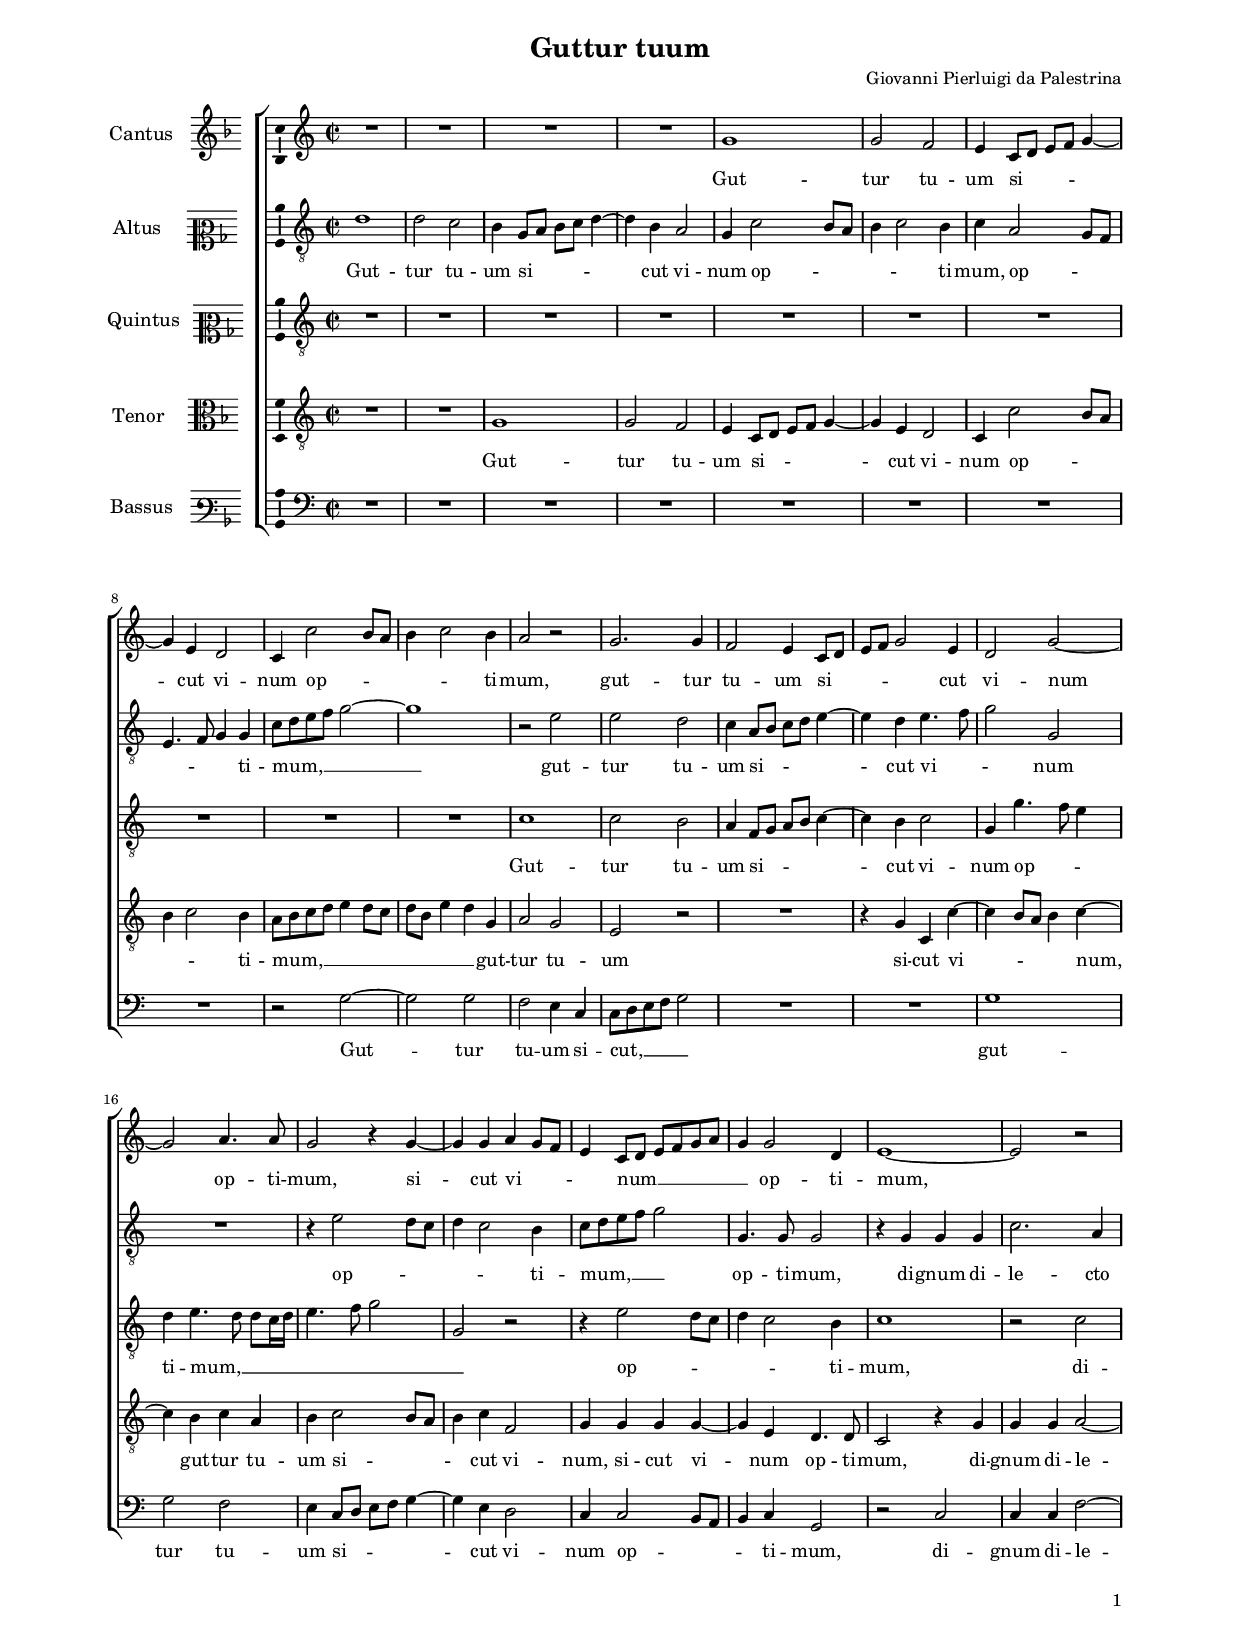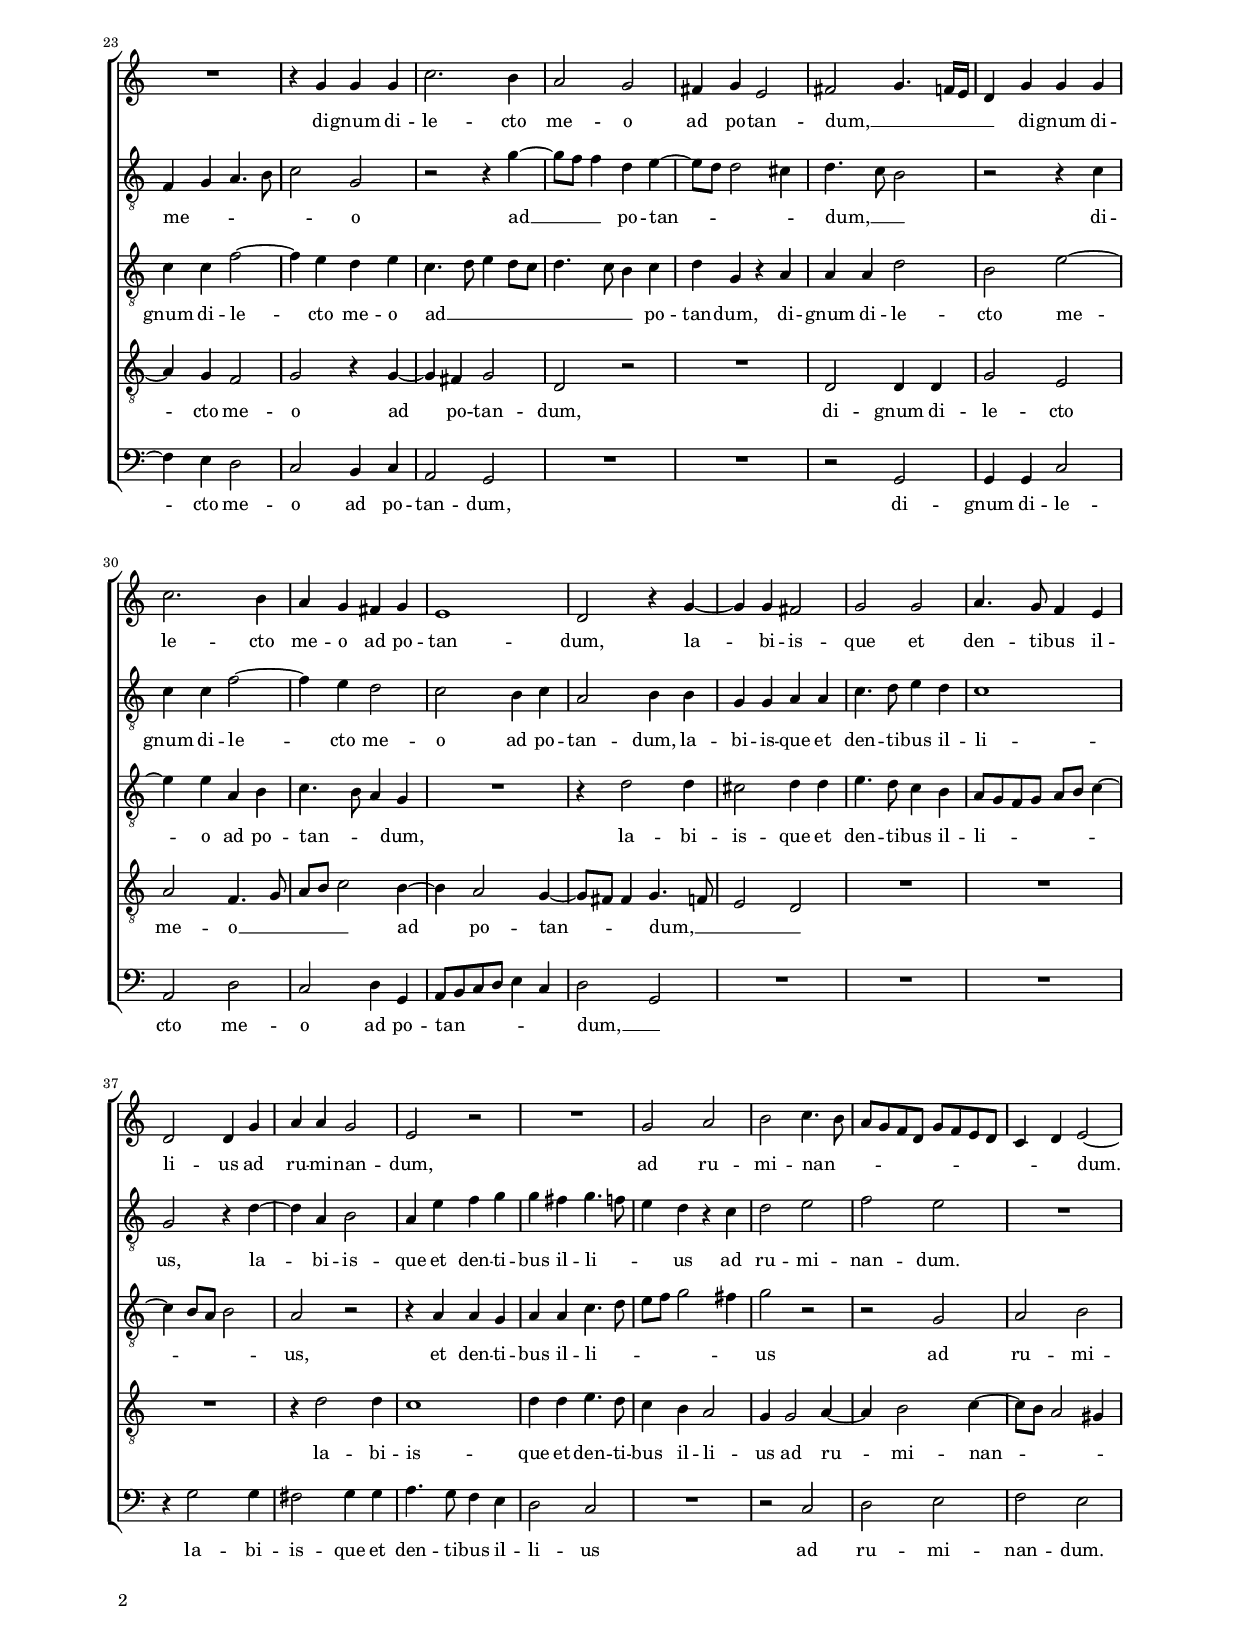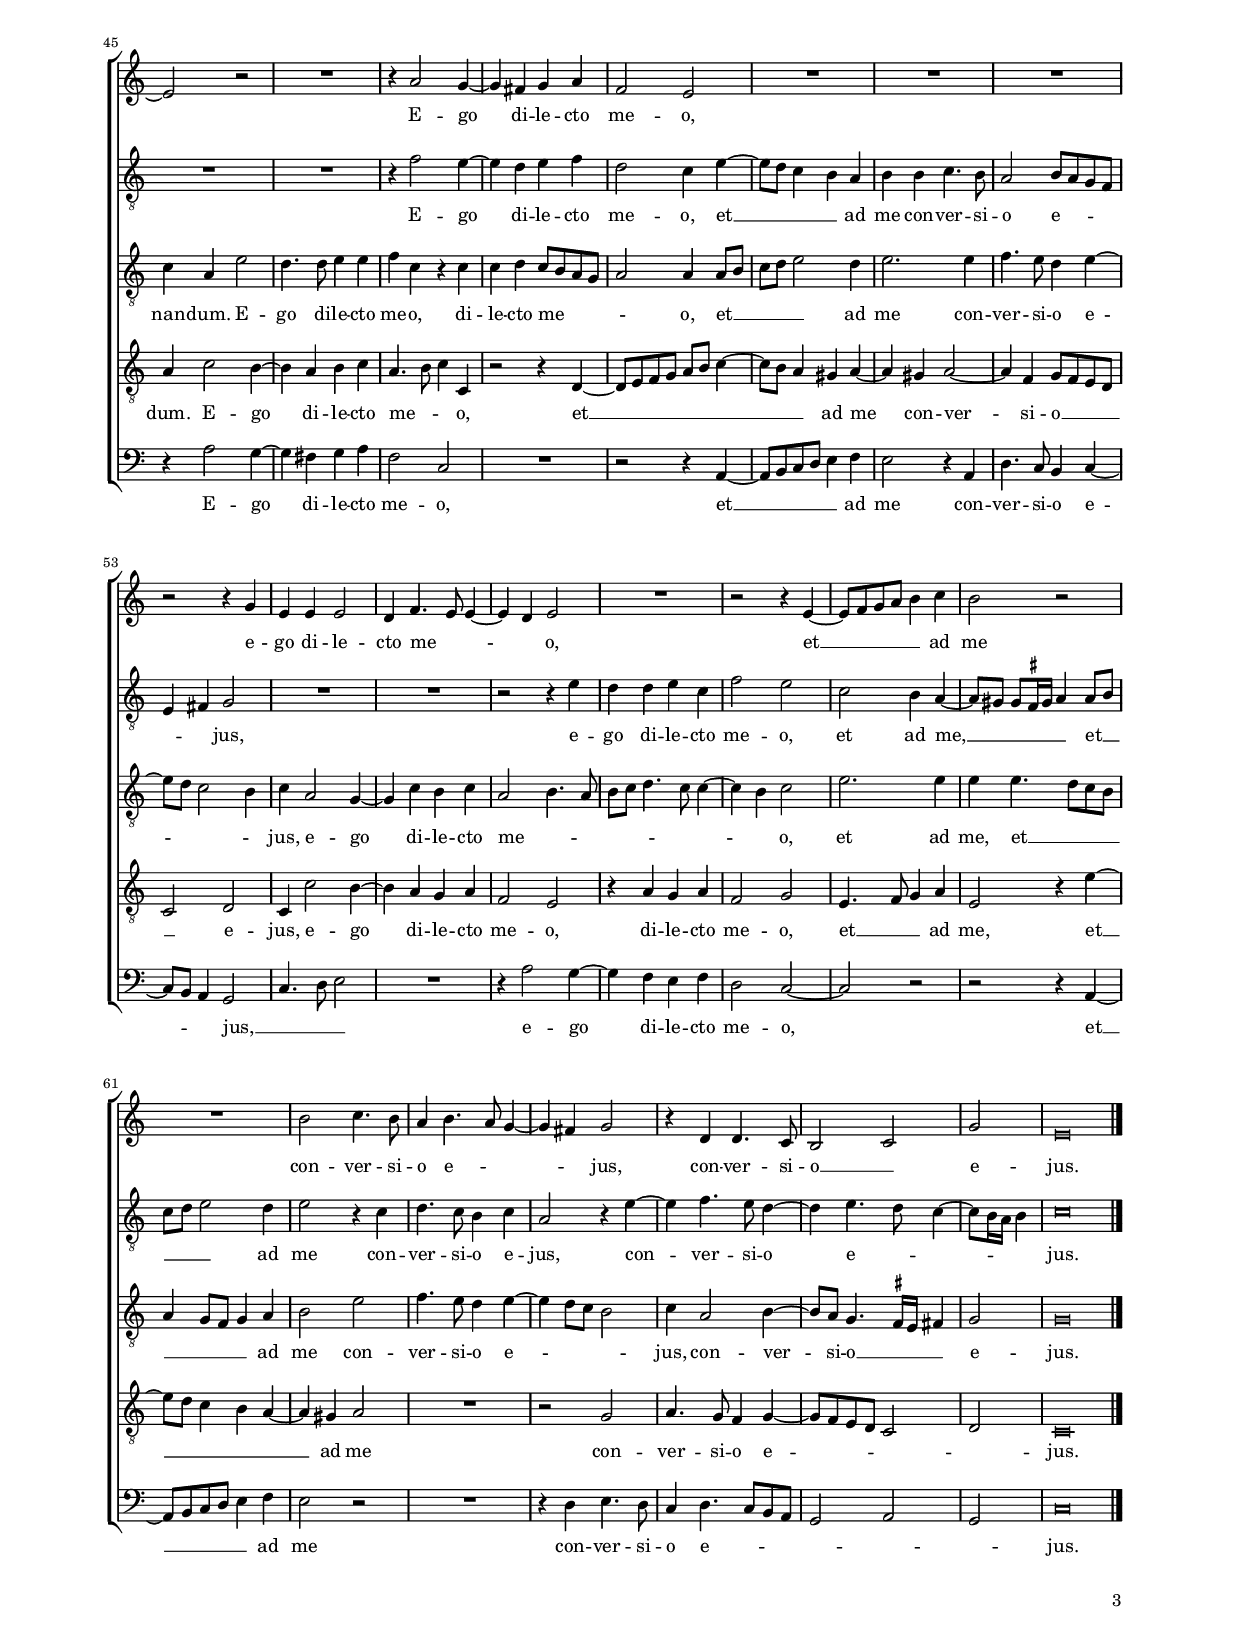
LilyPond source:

\header
{
  title="Guttur tuum"
  composer="Giovanni Pierluigi da Palestrina"
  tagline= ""
}

\version "2.24.0"
\language deutsch
#(set-global-staff-size 15)
% #(set-default-paper-size "letter")
#(ly:set-option 'point-and-click #f)


\paper
	{
	top-margin = 1.8 \cm
	bottom-margin = 1.2 \cm
	left-margin = 2 \cm
	right-margin = 2 \cm
	ragged-bottom = ##f
	ragged-last-bottom = ##t
	print-page-number = ##f
	system-system-spacing = #'((basic-distance . 16) (minimum-distance . 14) (padding . 5) (strechability . 150))
	oddFooterMarkup=\markup   \fill-line { "" \fromproperty #'page:page-number-string }
	evenFooterMarkup=\markup  \fill-line { \fromproperty #'page:page-number-string "" }
	last-bottom-spacing = #'((basic-distance . 12) (minimum-distance . 7) (padding . 4))
	systems-per-page = 3
	page-count = 3
%	min-systems-per-page = 3
	markup-system-spacing.basic-distance = #12
	}

	
global = {
	\key f \major
	\time 2/2
	\set Score.tempoHideNote = ##t
	\tempo 4 = 95
	\skip 1*66
	\set Score.measureLength = #(ly:make-moment 1/2)
	\skip 2*1
	\set Score.measureLength = #(ly:make-moment 2/1)
	\skip 1*2 \bar "|."
	}

	ficta = { \once \set suggestAccidentals = ##t }

	forget = #(define-music-function (music) (ly:music?) #{
		\accidentalStyle forget
		$music
		\accidentalStyle default
		#})

	m = \melisma
	me = \melismaEnd
%	\mark \markup { \fontsize #-3 \note  {2} #1 = \fontsize #-3 \note {2.} #1 }



incipitcantus = \markup { \score {
	{
	\set Staff.instrumentName = \markup { \fontsize #1 "Cantus" }
	\key f \major
	\clef violin
	s4 \bar ""
	}
	\layout  {
	raggedright = ##t
	indent = 1.6 \cm
	line-width = 2.4\cm
	\context { \Staff \remove Time_signature_engraver }
	\override Staff.Clef.Y-extent = #'(0 . 0)
	}} \hspace #1 }

      
incipitaltus = \markup { \score {
	{
	\set Staff.instrumentName = \markup { \fontsize #1 "Altus" }
	\key f \major
	\clef mezzosoprano
	s4 \bar ""
	}
	\layout  {
	raggedright = ##t
	indent = 1.6 \cm
	line-width = 2.4\cm
	\context { \Staff \remove Time_signature_engraver }
	\override Staff.Clef.Y-extent = #'(0 . 0)
	}} \hspace #1 }
      
      
incipitquintus = \markup { \score {
	{
	\set Staff.instrumentName = \markup { \fontsize #1 "Quintus" }
	\key f \major
	\clef mezzosoprano
	s4 \bar ""
	}
	\layout  {
	raggedright = ##t
	indent = 1.6 \cm
	line-width = 2.4\cm
	\context { \Staff \remove Time_signature_engraver }
	\override Staff.Clef.Y-extent = #'(0 . 0)
	}} \hspace #1 }
    

incipittenor = \markup { \score {
	{
	\set Staff.instrumentName = \markup { \fontsize #1 "Tenor" }
	\key f \major
	\clef alto
	s4 \bar ""
	}
	\layout  {
	raggedright = ##t
	indent = 1.6 \cm
	line-width = 2.4\cm
	\context { \Staff \remove Time_signature_engraver }
	\override Staff.Clef.Y-extent = #'(0 . 0)
	}} \hspace #1 }
      
      
incipitbassus = \markup { \score {
	{
	\set Staff.instrumentName = \markup { \fontsize #1 "Bassus" }
	\key f \major
	\clef varbaritone
	s4 \bar ""
	}
	\layout  {
	raggedright = ##t
	indent = 1.6 \cm
	line-width = 2.4\cm
	\context { \Staff \remove Time_signature_engraver }
	\override Staff.Clef.Y-extent = #'(0 . 0)
	}} \hspace #1 }


cantus =  \relative c''
	{
	R1
	R1
	R1
	R1
%5
	c1 |
	c2 b
	a4 f8 g a b c4~
	c4 a g2
	f4 f'2 e8 d
%10
	e4 f2 e4 |
	d2 r
	c2. c4
	b2 a4 f8 g
	a8 b c2 a4
%15
	g2 c~ |
	c2 d4. d8
	c2 r4 c~
	c4 c d c8 b
	a4 f8 g a b c d
%20
	c4 c2 g4 |
	a1~
	a2 r
	R1
	r4 c c c
%25
	f2. e4 |
	d2 c
	h4 c a2
	h2 c4. b16 a
	g4 c c c
%30
	f2. e4 |
	d4 c h c
	a1
	g2 r4 c~
	c4 c h2
%35
	c2 c |
	d4. c8 b4 a
	g2 g4 c
	d4 d c2
	a2 r
%40
	R1 |
	c2 d
	e2 f4. e8
	d8 c b g c b a g
	f4 g a2~
%45
	a2 r |
	R1
	r4 d2 c4~
	c4 h c d
	b2 a
%50
	R1 |
	R1
	R1
	r2 r4 c
	a4 a a2
%55
	g4 b4. a8 a4~ |
	a4 g a2
	R1
	r2 r4 a~
	a8 b c d e4 f
%60
	e2 r |
	R1
	e2 f4. e8
	d4 e4. d8 c4~
	c4 h c2
%65
	r4 g g4. f8 |
	e2 f
	c'2
	a\breve |
	}


altus =  \relative c'
	{
	g'1
	g2 f
	e4 c8 d e f g4~
	g4 e d2
%5
	c4 f2 e8 d |
	e4 f2 e4
	f4 d2 c8 b
	a4. b8 c4 c
	f8 g a b c2~
%10
	c1 |
	r2 a
	a2 g
	f4 d8 e f g a4~
	a4 g a4. b8
%15
	c2 c, |
	R1
	r4 a'2 g8 f
	g4 f2 e4
	f8 g a b c2
%20
	c,4. c8 c2 |
	r4 c c c
	f2. d4
	b4 c d4. e8
	f2 c
%25
	r2 r4 c'~ |
	c8 b b4 g a~
	a8 g g2 fis4
	g4. f8 e2
	r2 r4 f
%30
	f4 f b2~ |
	b4 a g2
	f2 e4 f
	d2 e4 e
	c4 c d d
%35
	f4. g8 a4 g |
	f1
	c2 r4 g'~
	g4 d e2
	d4 a' b c
%40
	c4 h c4. b8 |
	a4 g r f
	g2 a
	b2 a
	R1
%45
	R1 |
	R1
	r4 b2 a4~
	a4 g a b
	g2 f4 a~
%50
	a8 g f4 e d |
	e4 e f4. e8
	d2 e8 d c b
	a4 h c2
	R1
%55
	R1 |
	r2 r4 a'
	g4 g a f
	b2 a
	f2 e4 d~
%60
	d8 cis cis[ \ficta h16 cis] d4 d8 e |
	f8 g a2 g4
	a2 r4 f
	g4. f8 e4 f
	d2 r4 a'~
%65
	a4 b4. a8 g4~ |
	g4 a4. g8 f4~
	f8 e16 d e4
	f\breve |
	}


quintus =  \relative c'
	{
	R1
	R1
	R1
	R1
%5
	R1 |
	R1
	R1
	R1
	R1
%10
	R1 |
	f1
	f2 e
	d4 b8 c d e f4~
	f4 e f2
%15
	c4 c'4. b8 a4 |
	g4 a4. g8 g[ f16 g]
	a4. b8 c2
	c,2 r
	r4 a'2 g8 f
%20
	g4 f2 e4 |
	f1
	r2 f
	f4 f b2~
	b4 a g a
%25
	f4. g8 a4 g8 f |
	g4. f8 e4 f
	g4 c, r d
	d4 d g2
	e2 a~
%30
	a4 a d, e |
	f4. e8 d4 c
	R1
	r4 g'2 g4
	fis2 g4 g
%35
	a4. g8 f4 e |
	d8 c b c d e f4~
	f4 e8 d e2
	d2 r
	r4 d d c
%40
	d4 d f4. g8 |
	a8 b c2 h4
	c2 r
	r2 c,
	d2 e
%45
	f4 d a'2 |
	g4. g8 a4 a
	b4 f r f
	f4 g f8 e d c
	d2 d4 d8 e
%50
	f8 g a2 g4 |
	a2. a4
	b4. a8 g4 a~
	a8 g f2 e4
	f4 d2 c4~
%55
	c4 f e f |
	d2 e4. d8
	e8 f g4. f8 f4~
	f4 e f2
	a2. a4
%60
	a4 a4. g8 f e |
	d4 c8 b c4 d
	e2 a
	b4. a8 g4 a~
	a4 g8 f e2
%65
	f4 d2 e4~ |
	e8 d c4. \ficta h16 a h!4
	c2
	c\breve |
	}


tenor  =  \relative c'
	{
	R1
	R1
	c1
	c2 b
%5
	a4 f8 g a b c4~ |
	c4 a g2
	f4 f'2 e8 d
	e4 f2 e4
	d8 e f g a4 g8 f
%10
	g8 e a4 g c, |
	d2 c
	a2 r
	R1
	r4 c f, f'~
%15
	f4 e8 d e4 f~ |
	f4 e f d
	e4 f2 e8 d
	e4 f b,2
	c4 c c c~
%20
	c4 a g4. g8 |
	f2 r4 c'
	c4 c d2~
	d4 c b2
	c2 r4 c~
%25
	c4 h c2 |
	g2 r
	R1
	g2 g4 g
	c2 a
%30
	d2 b4. c8 |
	d8 e f2 e4~
	e4 d2 c4~
	c8 h h4 c4. b8
	a2 g
%35
	R1 |
	R1
	R1
	r4 g'2 g4
	f1
%40
	g4 g a4. g8 |
	f4 e d2
	c4 c2 d4~
	d4 e2 f4~
	f8 e d2 cis4
%45
	d4 f2 e4~ |
	e4 d e f
	d4. e8 f4 f,
	r2 r4 g~
	g8 a b c d e f4~
%50
	f8 e d4 cis d~ |
	d4 cis d2~
	d4 b c8 b a g
	f2 g
	f4 f'2 e4~
%55
	e4 d c d |
	b2 a
	r4 d c d
	b2 c
	a4. b8 c4 d
%60
	a2 r4 a'~ |
	a8 g f4 e d~
	d4 cis d2
	R1
	r2 c
%65
	d4. c8 b4 c~ |
	c8 b a g f2
	g2
	f\breve |
	}


bassus  =  \relative c
	{
	R1
	R1
	R1
	R1
%5
	R1 |
	R1
	R1
	R1
	r2 c'~
%10
	c2 c |
	b2 a4 f
	f8 g a b c2
	R1
	R1
%15
	c1 |
	c2 b
	a4 f8 g a b c4~
	c4 a g2
	f4 f2 e8 d
%20
	e4 f c2 |
	r2 f
	f4 f b2~
	b4 a g2
	f2 e4 f
%25
	d2 c |
	R1
	R1
	r2 c
	c4 c f2
%30
	d2 g |
	f2 g4 c,
	d8 e f g a4 f
	g2 c,
	R1
%35
	R1 |
	R1
	r4 c'2 c4
	h2 c4 c
	d4. c8 b4 a
%40
	g2 f |
	R1
	r2 f
	g2 a
	b2 a
%45
	r4 d2 c4~ |
	c4 h c d
	b2 f
	R1
	r2 r4 d~
%50
	d8 e f g a4 b |
	a2 r4 d,
	g4. f8 e4 f~
	f8 e d4 c2
	f4. g8 a2
%55
	R1 |
	r4 d2 c4~ |
	c4 b a b
	g2 f~
	f2 r
%60
	r2 r4 d~ |
	d8 e f g a4 b
	a2 r
	R1
	r4 g a4. g8
%65
	f4 g4. f8 e d |
	c2 d
	c2
	f\breve |
	}


lyricscantus = \lyricmode {
	Gut -- tur tu -- um si -- _ _ _ _ cut vi -- num op -- _ _ _ _ ti -- mum,
	gut -- tur tu -- um si -- _ _ _ _ cut vi -- num op -- ti -- mum,
	si -- cut vi -- _ _ _ num __ _ _ _ _ _ _ op -- ti -- mum,
	di -- gnum di -- le -- cto me -- o ad po -- tan -- dum, __ _ _ _ _
	di -- gnum di -- le -- cto me -- o ad po -- tan -- dum,
	la -- bi -- is -- que et den -- ti -- bus il -- li -- us ad ru -- mi -- nan -- dum,
	ad ru -- mi -- nan -- _ _ _ _ _ _ _ _ _ _ _ dum.
	E -- go di -- le -- cto me -- o,
	e -- go di -- le -- cto me -- _ _ _ o,
	et __ _ _ _ _ ad me con -- ver -- si -- o e -- _ _ _ jus,
	con -- ver -- si -- o __ _ e -- jus.
	}


lyricsaltus = \lyricmode {
	Gut -- tur tu -- um si -- _ _ _ _ cut vi -- num op -- _ _ _ _ ti -- mum,
	op -- _ _ _ _ _ ti -- mum, __ _ _ _ _
	gut -- tur tu -- um si -- _ _ _ _ cut vi -- _ _ num op -- _ _ _ _ ti -- mum, __ _ _ _ _
	op -- ti -- mum,
	di -- gnum di -- le -- cto me -- _ _ _ _ o ad __ _ _ po -- tan -- _ _ _ dum, __ _ _
	di -- gnum di -- le -- cto me -- o ad po -- tan -- dum,
	la -- bi -- is -- que et den -- ti -- bus il -- li -- us,
	la -- bi -- is -- que et den -- ti -- bus il -- li -- _ _ us ad ru -- mi -- nan -- dum.
	E -- go di -- le -- cto me -- o,
	et __ _ _ _ ad me con -- ver -- si -- o e -- _ _ _ _ _ jus,
	e -- go di -- le -- cto me -- o,
	et ad me, __ _ _ _ _ _ 
	et __ _ _ _ _ ad me con -- ver -- si -- o e -- jus,
	con -- ver -- si -- o e -- _ _ _ _ _ jus.
	}


lyricsquintus = \lyricmode {
	Gut -- tur tu -- um si -- _ _ _ _ cut vi -- num op -- _ _ ti -- mum, __ _ _ _ _ _ _ _ _
	op -- _ _ _ _ ti -- mum,
	di -- gnum di -- le -- cto me -- o ad __ _ _ _ _ _ _ _ po -- tan -- dum,
	di -- gnum di -- le -- cto me -- o ad po -- tan -- _ _ dum,
	la -- bi -- is -- que et den -- ti -- bus il -- li -- _ _ _ _ _ _ _ _ _ us,
	et den -- ti -- bus il -- li -- _ _ _ _ _ us ad ru -- mi -- nan -- dum.
	E -- go di -- le -- cto me -- o,
	di -- le -- cto me -- _ _ _ _ o,
	et __ _ _ _ _ ad me con -- ver -- si -- o e -- _ _ _ jus,
	e -- go di -- le -- cto me -- _ _ _ _ _ _ _ _ o,
	et ad me,
	et __ _ _ _ _ _ _ _ ad me con -- ver -- si -- o e -- _ _ _ jus,
	con -- ver -- si -- o __ _ _ _ e -- jus.
	}


lyricstenor = \lyricmode {
	Gut -- tur tu -- um si -- _ _ _ _ cut vi -- num op -- _ _ _ _ ti -- mum, __ _ _ _ _ _ _ _ _ _ _ 
	gut -- tur tu -- um si -- cut vi -- _ _ _ num,
	gut -- tur tu -- um si -- _ _ _ cut vi -- num,
	si -- cut vi -- num op -- ti -- mum,
	di -- gnum di -- le -- cto me -- o ad po -- tan -- dum,
	di -- gnum di -- le -- cto me -- o __ _ _ _ _ ad po -- tan -- _ _ dum, __ _ _ _
	la -- bi -- is -- que et den -- ti -- bus il -- li -- us ad ru -- mi -- nan -- _ _ _ dum.
	E -- go di -- le -- cto me -- _ _ o,
	et __ _ _ _ _ _ _ _ _ ad me con -- ver -- si -- o __ _ _ _ _ e -- jus,
	e -- go di -- le -- cto me -- o,
	di -- le -- cto me -- o,
	et __ _ _ ad me,
	et __ _ _ _ _ ad me con -- ver -- si -- o e -- _ _ _ _ _ jus.
	}


lyricsbassus = \lyricmode {
	Gut -- tur tu -- um si -- cut, __ _ _ _ _
	gut -- tur tu -- um si -- _ _ _ _ cut vi -- num op -- _ _ _ ti -- mum,
	di -- gnum di -- le -- cto me -- o ad po -- tan -- dum,
	di -- gnum di -- le -- cto me -- o ad po -- tan -- _ _ _ _ _ dum, __ _
	la -- bi -- is -- que et den -- ti -- bus il -- li -- us ad ru -- mi -- nan -- dum.
	E -- go di -- le -- cto me -- o,
	et __ _ _ _ _ ad me con -- ver -- si -- o e -- _ _ jus, __ _ _ _
	e -- go di -- le -- cto me -- o,
	et __ _ _ _ _ ad me con -- ver -- si -- o e -- _ _ _ _ _ _ jus.
	}


\score
{  
	\transpose f c {
	\new ChoirStaff \with { \override StaffGrouper.staff-staff-spacing.basic-distance = #12 }
	<<

	\new Staff << \global
	\new Voice="v1" {
		\set Staff.instrumentName=\incipitcantus
%		\set Staff.instrumentName= "S"
		\set Staff.midiInstrument = "reed organ"
		\clef violin
		\cantus }
	\new Lyrics \lyricsto "v1" {\lyricscantus }
	>>


	\new Staff << \global
	\new Voice="v2" {
		\set Staff.instrumentName=\incipitaltus
%		\set Staff.instrumentName= "A"
		\set Staff.midiInstrument = "reed organ"
		\clef "G_8"
		\altus}
	\new Lyrics \lyricsto "v2" {\lyricsaltus }
	>>


	\new Staff << \global
	\new Voice="v5" {
		\set Staff.instrumentName=\incipitquintus
%		\set Staff.instrumentName= "Q"
		\set Staff.midiInstrument = "reed organ"
		\clef "G_8"
		\quintus}
	\new Lyrics \lyricsto "v5" {\lyricsquintus }
	>>

	\new Staff << \global
	\new Voice="v3" {
		\set Staff.instrumentName=\incipittenor
%		\set Staff.instrumentName= "T"
		\set Staff.midiInstrument = "reed organ"
		\clef "G_8"
		\tenor }
	\new Lyrics \lyricsto "v3" {\lyricstenor }
	>>


	\new Staff << \global
	\new Voice="v4" {
		\set Staff.instrumentName=\incipitbassus
%		\set Staff.instrumentName= "B"
		\set Staff.midiInstrument = "reed organ"
		\clef bass 
		\bassus }
	\new Lyrics \lyricsto "v4" {\lyricsbassus}
	>>

	>>
	} % transpose

	\layout
	{
	indent = 2.5\cm
	\context { \Lyrics \override VerticalAxisGroup.nonstaff-relatedstaff-spacing.padding = #1.4 }
%	\context { \Lyrics \override LyricText.font-size = #1 }
	\context { \Staff \override TimeSignature.break-visibility = #end-of-line-invisible }
	\context { \Staff \consists Ambitus_engraver }
	\context { \Score \override BarNumber.padding = #2 }
	\context { \Voice \override NoteHead.style = #'baroque }
	}

\midi
	{
	
	}

}


% EOF
